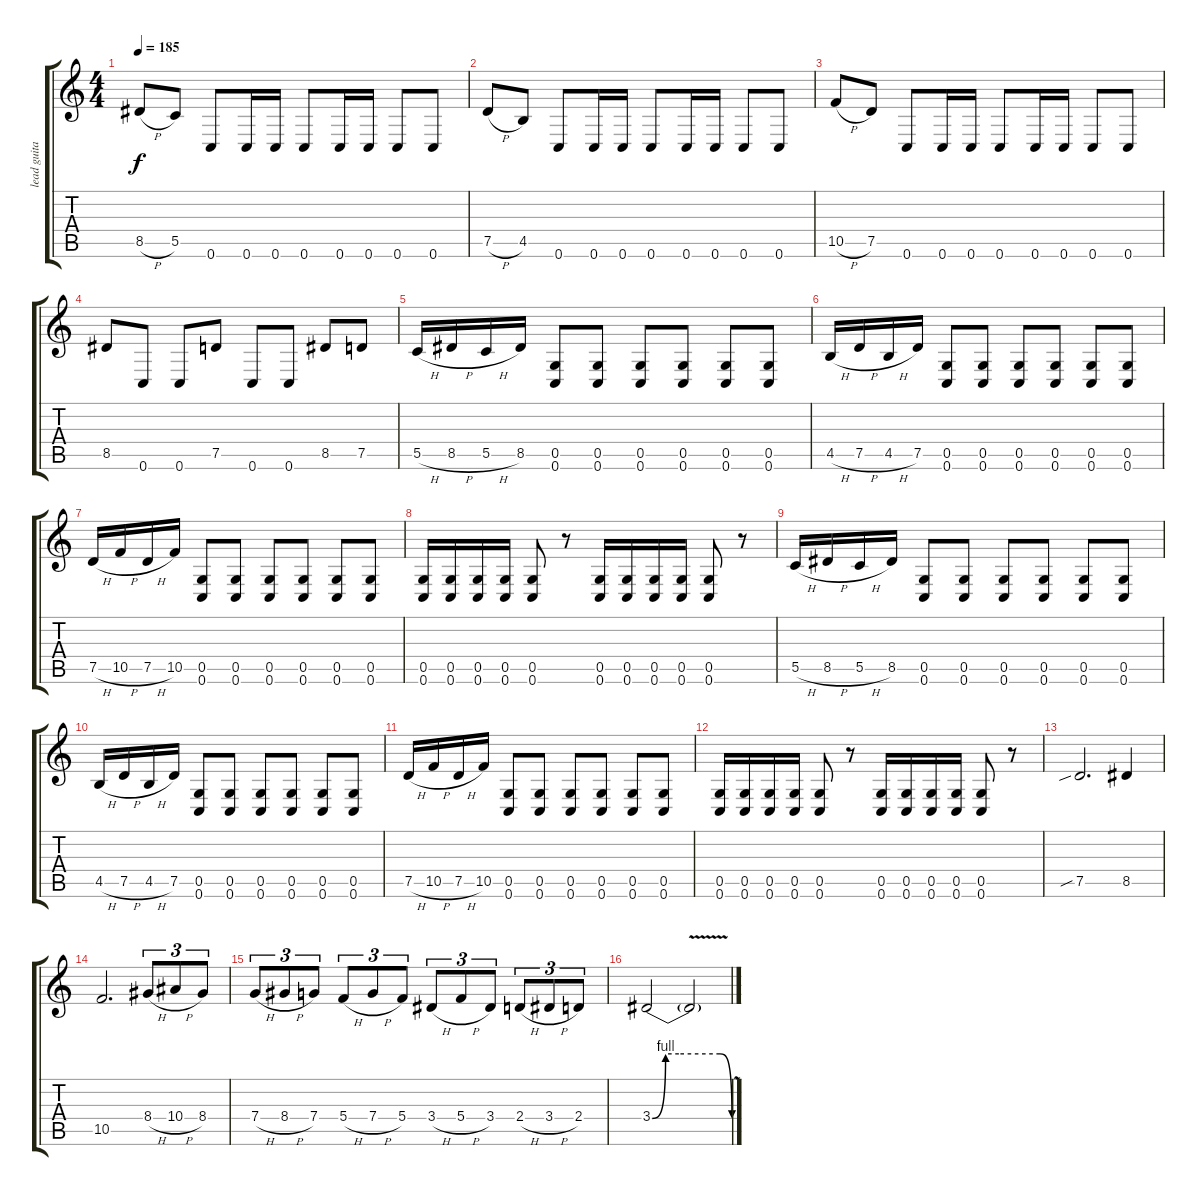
\track ("lead guitar" "lead guita") {instrument overdrivenguitar}
\staff {score tabs}
\tuning (D4 A3 F3 C3 G2 C2) {hide}
\ts (4 4)
\tempo 185
\clef g2
\ks c
8.5{h}.8{dy f} 5.5.8 0.6.8 0.6.16 0.6.16 0.6.8 0.6.16 0.6.16 0.6.8 0.6.8 |
7.5{h}.8 4.5.8 0.6.8 0.6.16 0.6.16 0.6.8 0.6.16 0.6.16 0.6.8 0.6.8 |
10.5{h}.8 7.5.8 0.6.8 0.6.16 0.6.16 0.6.8 0.6.16 0.6.16 0.6.8 0.6.8 |
8.5.8 0.6.8 0.6.8 7.5.8 0.6.8 0.6.8 8.5.8 7.5.8 |
5.5{h}.16 8.5{h}.16 5.5{h}.16 8.5.16 (0.5 0.6).8 (0.5 0.6).8 (0.5 0.6).8 (0.5 0.6).8 (0.5 0.6).8 (0.5 0.6).8 |
4.5{h}.16 7.5{h}.16 4.5{h}.16 7.5.16 (0.5 0.6).8 (0.5 0.6).8 (0.5 0.6).8 (0.5 0.6).8 (0.5 0.6).8 (0.5 0.6).8 |
7.5{h}.16 10.5{h}.16 7.5{h}.16 10.5.16 (0.5 0.6).8 (0.5 0.6).8 (0.5 0.6).8 (0.5 0.6).8 (0.5 0.6).8 (0.5 0.6).8 |
(0.5 0.6).16 (0.5 0.6).16 (0.5 0.6).16 (0.5 0.6).16 (0.5 0.6).8 r.8 (0.5 0.6).16 (0.5 0.6).16 (0.5 0.6).16 (0.5 0.6).16 (0.5 0.6).8 r.8 |
5.5{h}.16 8.5{h}.16 5.5{h}.16 8.5.16 (0.5 0.6).8 (0.5 0.6).8 (0.5 0.6).8 (0.5 0.6).8 (0.5 0.6).8 (0.5 0.6).8 |
4.5{h}.16 7.5{h}.16 4.5{h}.16 7.5.16 (0.5 0.6).8 (0.5 0.6).8 (0.5 0.6).8 (0.5 0.6).8 (0.5 0.6).8 (0.5 0.6).8 |
7.5{h}.16 10.5{h}.16 7.5{h}.16 10.5.16 (0.5 0.6).8 (0.5 0.6).8 (0.5 0.6).8 (0.5 0.6).8 (0.5 0.6).8 (0.5 0.6).8 |
(0.5 0.6).16 (0.5 0.6).16 (0.5 0.6).16 (0.5 0.6).16 (0.5 0.6).8 r.8 (0.5 0.6).16 (0.5 0.6).16 (0.5 0.6).16 (0.5 0.6).16 (0.5 0.6).8 r.8 |
7.5{sib}.2{d} 8.5.4 |
10.5.2{d} 8.4{h}.8{tu (3 2)} 10.4{h}.8{tu (3 2)} 8.4.8{tu (3 2)} |
7.4{h}.8{tu (3 2)} 8.4{h}.8{tu (3 2)} 7.4.8{tu (3 2)} 5.4{h}.8{tu (3 2)} 7.4{h}.8{tu (3 2)} 5.4.8{tu (3 2)} 3.4{h}.8{tu (3 2)} 5.4{h}.8{tu (3 2)} 3.4.8{tu (3 2)} 2.4{h}.8{tu (3 2)} 3.4{h}.8{tu (3 2)} 2.4.8{tu (3 2)} |
3.4{be (custom 0 0 10 4 20 4 51 4 60 0)}.2 3.4{v t}.2
